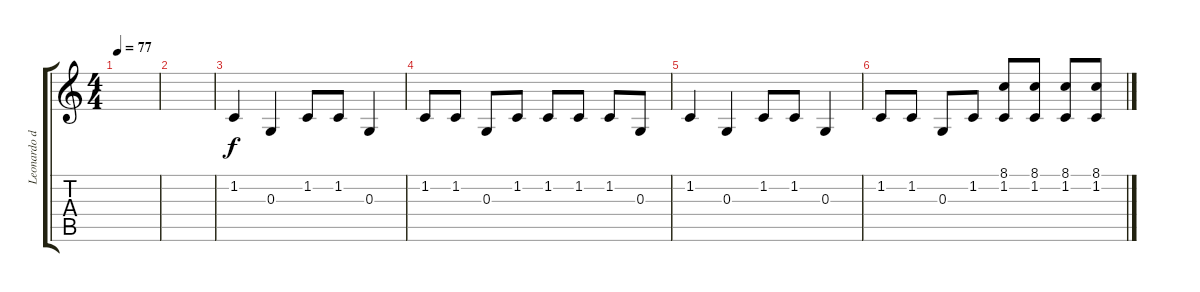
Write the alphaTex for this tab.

\track ("Leonardo de Lozanne" "Leonardo d") {instrument acousticgrandpiano}
\staff {score tabs}
\tuning (E4 B3 G3 D3 A2 E2) {hide}
\ts (4 4)
\tempo 77
\clef g2
\ks c
|
|
1.2.4 0.3.4 1.2.8 1.2.8 0.3.4 |
1.2.8 1.2.8 0.3.8 1.2.8 1.2.8 1.2.8 1.2.8 0.3.8 |
1.2.4 0.3.4 1.2.8 1.2.8 0.3.4 |
1.2.8 1.2.8 0.3.8 1.2.8 (8.1 1.2).8 (8.1 1.2).8 (8.1 1.2).8 (8.1 1.2).8
